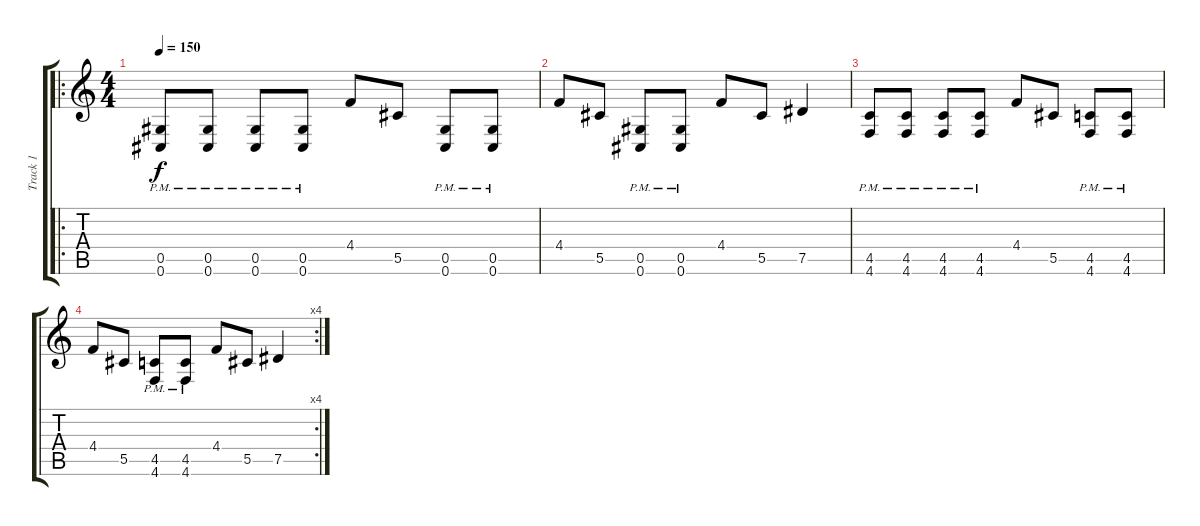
\track ("Track 1" "Track 1") {instrument overdrivenguitar}
\staff {score tabs}
\tuning (Eb4 Bb3 Gb3 Db3 Ab2 Db2) {hide}
\ro
\ts (4 4)
\tempo 150
\clef g2
\ks c
(0.5{pm} 0.6{pm}).8{dy f} (0.5{pm} 0.6{pm}).8 (0.5{pm} 0.6{pm}).8 (0.5{pm} 0.6{pm}).8 4.4.8 5.5.8 (0.5{pm} 0.6{pm}).8 (0.5{pm} 0.6{pm}).8 |
4.4.8 5.5.8 (0.5{pm} 0.6{pm}).8 (0.5{pm} 0.6{pm}).8 4.4.8 5.5.8 7.5.4 |
(4.5{pm} 4.6{pm}).8 (4.5{pm} 4.6{pm}).8 (4.5{pm} 4.6{pm}).8 (4.5{pm} 4.6{pm}).8 4.4.8 5.5.8 (4.5{pm} 4.6{pm}).8 (4.5{pm} 4.6{pm}).8 |
\rc 4
4.4.8 5.5.8 (4.5{pm} 4.6{pm}).8 (4.5{pm} 4.6{pm}).8 4.4.8 5.5.8 7.5.4
